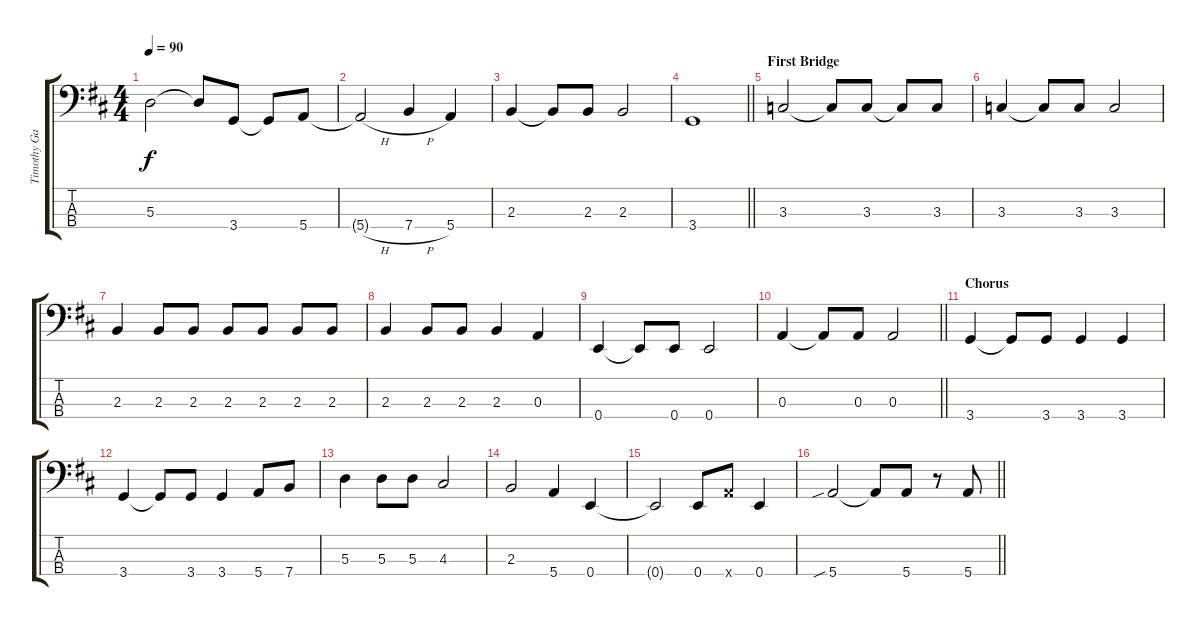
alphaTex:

\track ("Timothy Gaines [Bass Guitar]" "Timothy Ga") {instrument electricbassfinger}
\staff {score tabs}
\tuning (G2 D2 A1 E1) {hide}
\ts (4 4)
\tempo 90
\clef f4
\ks d
5.3.2{dy f} 5.3{t}.8 3.4.8 3.4{t}.8 5.4.8 |
5.4{h t}.2 7.4{h}.4 5.4.4 |
2.3.4 2.3{t}.8 2.3.8 2.3.2 |
\barLineRight lightlight
3.4.1 |
\section ("" "First Bridge")
3.3.2 3.3{t}.8 3.3.8 3.3{t}.8 3.3.8 |
3.3.4 3.3{t}.8 3.3.8 3.3.2 |
2.3.4 2.3.8 2.3.8 2.3.8 2.3.8 2.3.8 2.3.8 |
2.3.4 2.3.8 2.3.8 2.3.4 0.3.4 |
0.4.4 0.4{t}.8 0.4.8 0.4.2 |
\barLineRight lightlight
0.3.4 0.3{t}.8 0.3.8 0.3.2 |
\section ("" "Chorus")
3.4.4 3.4{t}.8 3.4.8 3.4.4 3.4.4 |
3.4.4 3.4{t}.8 3.4.8 3.4.4 5.4.8 7.4.8 |
5.3.4 5.3.8 5.3.8 4.3.2 |
2.3.2 5.4.4 0.4.4 |
0.4{t}.2 0.4.8 5.4{x}.8 0.4.4 |
\barLineRight lightlight
5.4{sib}.2 5.4{t}.8 5.4.8 r.8 5.4.8
